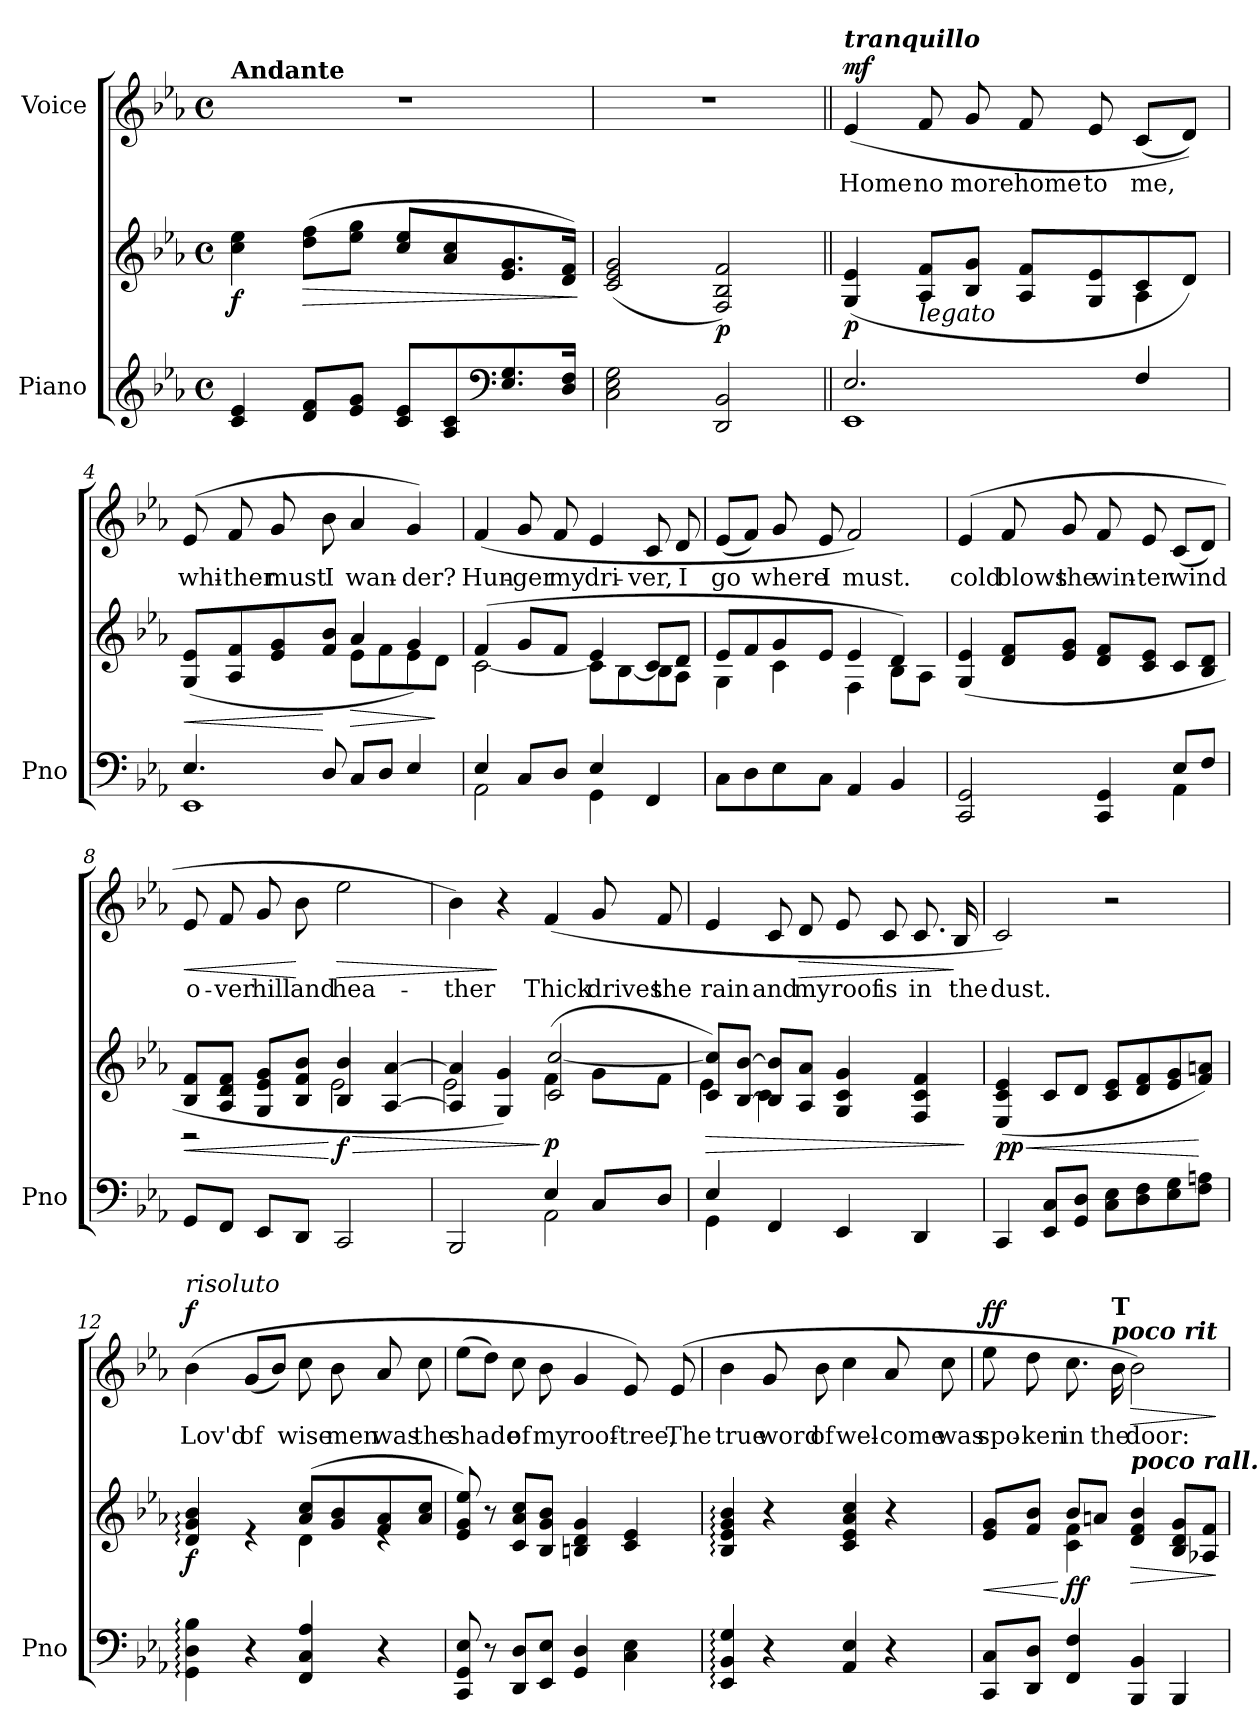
**kern	**kern	**dynam	**kern	**text	**dynam
*part2	*part2	*part2	*part1	*part1	*part1
*staff3	*staff2	*staff2/3	*staff1	*staff1	*staff1
*I"Piano	*	*	*I"Voice	*	*
*I'Pno	*	*	*	*	*
*clefG2	*clefG2	*	*clefG2	*	*
*k[b-e-a-]	*k[b-e-a-]	*	*k[b-e-a-]	*	*
*M4/4	*M4/4	*	*M4/4	*	*
*met(c)	*met(c)	*	*met(c)	*	*
=1	=1	=1	=1	=1	=1
!	!	!	!LO:TX:a:B:t=Andante	!	!
!	!	!LO:DY:b	!	!	!
4c/ 4e-/	4cc\ 4ee-\	f	1r	.	.
!	!	!LO:HP:b	!	!	!
8d/ 8f/L	(>8dd\ 8ff\L	>	.	.	.
8e-/ 8g/J	8ee-\ 8gg\J	.	.	.	.
8c/ 8e-/L	8cc/ 8ee-/L	.	.	.	.
8A-/ 8c/	8a-/ 8cc/	.	.	.	.
*clefF4	*	*	*	*	*
8.E-/ 8.G/	8.e-/ 8.g/	.	.	.	.
16D/ 16F/Jk	16d/ 16f/Jk)	.	.	.	.
.	.	]	.	.	.
=2	=2	=2	=2	=2	=2
2C\ 2E-\ 2G\	(>2c/ 2e-/ 2g/	.	1r	.	.
!	!	!LO:DY:b	!	!	!
2DD/ 2BB-/	2F/ 2B-/ 2f/)	p	.	.	.
=3||	=3||	=3||	=3||	=3||	=3||
*^	*^	*	*	*	*
!	!	!	!	!	!LO:TX:a:Bi:t=tranquillo	!	!
!	!	!	!	!LO:DY:b	!	!LO:LY:b	!LO:DY:a
2.E-/	1EE-	(>4G/ 4e-/	2.ryy	p	(>4e-/	Home	mf
!	!	!LO:TX:b:i:t=legato	!	!	!	!	!
!	!	!	!	!	!	!LO:LY:b	!
.	.	8A-/ 8f/L	.	.	8f/	no	.
!	!	!	!	!	!	!LO:LY:b	!
.	.	8B-/ 8g/J	.	.	8g/	more	.
!	!	!	!	!	!	!LO:LY:b	!
.	.	8A-/ 8f/L	.	.	8f/	home	.
!	!	!	!	!	!	!LO:LY:b	!
.	.	8G/ 8e-/	.	.	8e-/	to	.
!	!	!	!	!	!	!LO:LY:b	!
4F/	.	8c/	4A-\	.	(<8c/L	me,	.
.	.	8d/J)	.	.	8d/J))	.	.
!!LO:LB:g=z
=4	=4	=4	=4	=4	=4	=4	=4
!	!	!	!	!LO:HP:b	!	!LO:LY:b	!
4.E-/	1EE-	(>8G/ 8e-/L	2ryy	<	(>8e-/	whi-	.
!	!	!	!	!	!	!LO:LY:b	!
.	.	8A-/ 8f/	.	.	8f/	-ther	.
!	!	!	!	!	!	!LO:LY:b	!
.	.	8e-/ 8g/	.	.	8g/	must	.
!	!	!	!	!	!	!LO:LY:b	!
8D/	.	8f/ 8b-/J	.	[	8b-\	I	.
!	!	!	!	!LO:HP:b	!	!LO:LY:b	!
8C/L	.	4a-/	8e-\L	>	4a-/	wan-	.
8D/J	.	.	8f\	.	.	.	.
!	!	!	!	!	!	!LO:LY:b	!
4E-/	.	4g/)	8e-\	.	4g/)	-der?	.
.	.	.	8d\J	]	.	.	.
=5	=5	=5	=5	=5	=5	=5	=5
!	!	!	!	!	!	!LO:LY:b	!
4E-/	2AA-\	(>4f/	[2c\	.	(>4f/	Hun-	.
!	!	!	!	!	!	!LO:LY:b	!
8C/L	.	8g/L	.	.	8g/	-ger	.
!	!	!	!	!	!	!LO:LY:b	!
8D/J	.	8f/J	.	.	8f/	my	.
!	!	!	!	!	!	!LO:LY:b	!
4E-/	4GG\	4e-/	8c\L]	.	4e-/	dri-	.
.	.	.	[8B-\	.	.	.	.
!	!	!	!	!	!	!LO:LY:b	!
4FF/	4ryy	8c/L	8B-\]	.	8c/	-ver,	.
!	!	!	!	!	!	!LO:LY:b	!
.	.	8d/J	8A-\J	.	8d/	I	.
*v	*v	*	*	*	*	*	*
=6	=6	=6	=6	=6	=6	=6
!	!	!	!	!	!LO:LY:b	!
8C\L	8e-/L	4G\	.	(<8e-/L	go	.
8D\	8f/	.	.	8f/J)	.	.
!	!	!	!	!	!LO:LY:b	!
8E-\	8g/	4c\	.	8g/	where	.
!	!	!	!	!	!LO:LY:b	!
8C\J	8e-/J	.	.	8e-/	I	.
!	!	!	!	!	!LO:LY:b	!
4AA-/	4e-/	4F\	.	2f/)	must.	.
4BB-/	4d/)	8B-\L	.	.	.	.
.	.	8A-\J	.	.	.	.
!!LO:LB:g=z
=7	=7	=7	=7	=7	=7	=7
*^	*	*	*	*	*	*
!	!	!	!	!	!	!LO:LY:b	!
*	*	*v	*v	*	*	*	*
2CC/ 2GG/	2.ryy	(>4G/ 4e-/	.	(>4e-/	cold	.
!	!	!	!	!	!LO:LY:b	!
.	.	8d/ 8f/L	.	8f/	blows	.
!	!	!	!	!	!LO:LY:b	!
.	.	8e-/ 8g/J	.	8g/	the	.
!	!	!	!	!	!LO:LY:b	!
4CC/ 4GG/	.	8d/ 8f/L	.	8f/	win-	.
!	!	!	!	!	!LO:LY:b	!
.	.	8c/ 8e-/J	.	8e-/	-ter	.
!	!	!	!	!	!LO:LY:b	!
8E-/L	4AA-\	8c/L	.	(<8c/L	wind	.
8F/J	.	8B-/ 8d/J	.	8d/J)	.	.
*v	*v	*	*	*	*	*
=8	=8	=8	=8	=8	=8
!	!	!LO:HP:b	!	!LO:LY:b	!LO:HP:b
*	*^	*	*	*	*
8GG/L	8B-/ 8f/L	2r	<	8e-/	o-	<
!	!	!	!	!	!LO:LY:b	!
8FF/J	8A-/ 8d/ 8f/J	.	.	8f/	-ver	.
!	!	!	!	!	!LO:LY:b	!
8EE-/L	8G/ 8e-/ 8g/L	.	.	8g/	hill	.
!	!	!	!	!	!LO:LY:b	!
8DD/J	8B-/ 8f/ 8b-/J	.	.	8b-\	and	[
!	!	!	!LO:HP:n=1:b	!	!LO:LY:b	!LO:HP:b
!	!	!	!LO:DY:n=1:b	!	!	!
2CC/	4B-/ 4b-/	2e-\	[ > f	2ee-\	hea-	>
.	[4A-/ [4a-/	.	.	.	.	.
=9	=9	=9	=9	=9	=9	=9
*^	*	*	*	*	*	*
!	!	!	!	!	!	!LO:LY:b	!
2BBB-/	2ryy	4A-/] 4a-/]	2e-\	.	4b-\)	-ther	.
.	.	4G/ 4g/)	.	.	4r	.	]
!	!	!	!	!LO:DY:n=1:b	!	!LO:LY:b	!
2AA-\	4E-/	(<4f\	2c/ [2cc/	] p	(>4f/	Thick	.
!	!	!	!	!	!	!LO:LY:b	!
.	8C/L	8g\L	.	.	8g/	drives	.
!	!	!	!	!	!	!LO:LY:b	!
.	8D/J	8f\J	.	.	8f/	the	.
!!LO:PB:g=z
=10	=10	=10	=10	=10	=10	=10	=10
!	!	!	!	!LO:HP:b	!	!LO:LY:b	!
4E-/	4GG\	8c/ 8cc/]L)	4e-\	>	4e-/	rain	.
.	.	[8B-/ [8b-/J	.	.	.	.	.
!	!	!	!	!	!	!LO:LY:b	!
4FF/	2.ryy	8B-/] 8b-/]L	4c\	.	8c/	and	.
!	!	!	!	!	!	!LO:LY:b	!LO:HP:b
.	.	8A-/ 8a-/J	.	.	8d/	my	>
!	!	!	!	!	!	!LO:LY:b	!
4EE-/	.	4G/ 4c/ 4g/	2ryy	.	8e-/	roof	.
!	!	!	!	!	!	!LO:LY:b	!
.	.	.	.	.	8c/	is	.
!	!	!	!	!	!	!LO:LY:b	!
4DD/	.	4F/ 4c/ 4f/	.	.	8.c/	in	.
!	!	!	!	!	!	!LO:LY:b	!
.	.	.	.	.	16B-/	the	]
*v	*v	*	*	*	*	*	*
*	*v	*v	*	*	*	*
.	.	]	.	.	.
=11	=11	=11	=11	=11	=11
!	!	!LO:HP:b	!	!LO:LY:b	!
!	!	!LO:DY:n=1:b	!	!	!
4CC/	(>4E-/ 4c/ 4e-/	< pp	2c/)	dust.	.
8EE-/ 8C/L	8c/L	.	.	.	.
8GG/ 8D/J	8d/J	.	.	.	.
8C\ 8E-\L	8c/ 8e-/L	.	2r	.	.
8D\ 8F\	8d/ 8f/	.	.	.	.
8E-\ 8G\	8e-/ 8g/	.	.	.	.
8F\ 8An\J	8f/ 8an/J)	[	.	.	.
=12	=12	=12	=12	=12	=12
*	*^	*	*	*	*
!	!	!	!	!LO:TX:a:i:t=risoluto	!	!
!	!	!	!LO:DY:b	!	!LO:LY:b	!LO:DY:a
4GG\: 4D\: 4B-\:	4d/: 4g/: 4b-/:	2ryy	f	(>4b-\	Lov'd	f
!	!	!	!	!	!LO:LY:b	!
4r	4re	.	.	(<8g/L	of	.
.	.	.	.	8b-/J)	.	.
!	!	!	!	!	!LO:LY:b	!
4FF/ 4C/ 4A-/	(>8a-/ 8cc/L	4d\	.	8cc\	wise	.
!	!	!	!	!	!LO:LY:b	!
.	8g/ 8b-/	.	.	8b-\	men	.
!	!	!	!	!	!LO:LY:b	!
4r	8f/ 8a-/	4re	.	8a-/	was	.
!	!	!	!	!	!LO:LY:b	!
.	8a-/ 8cc/J	.	.	8cc\	the	.
*	*v	*v	*	*	*	*
!!LO:LB:g=z
=13	=13	=13	=13	=13	=13
!	!	!	!	!LO:LY:b	!
8CC/ 8GG/ 8E-/	8e-/ 8g/ 8ee-/)	.	(>8ee-\L	shade	.
8r	8r	.	8dd\J)	.	.
!	!	!	!	!LO:LY:b	!
8DD/ 8D/L	8c/ 8a-/ 8cc/L	.	8cc\	of	.
!	!	!	!	!LO:LY:b	!
8EE-/ 8E-/J	8B-/ 8g/ 8b-/J	.	8b-\	my	.
!	!	!	!	!LO:LY:b	!
4GG/ 4D/	4Bn/ 4d/ 4g/	.	4g/	roof-	.
!	!	!	!	!LO:LY:b	!
4C\ 4E-\	4c/ 4e-/	.	8e-/)	-tree,	.
!	!	!	!	!LO:LY:b	!
.	.	.	(>8e-/	The	.
=14	=14	=14	=14	=14	=14
!	!	!	!	!LO:LY:b	!
4EE-/: 4BB-/: 4G/:	4B-/: 4e-/: 4g/: 4b-/:	.	4b-\	true	.
!	!	!	!	!LO:LY:b	!
4r	4r	.	8g/	word	.
!	!	!	!	!LO:LY:b	!
.	.	.	8b-\	of	.
!	!	!	!	!LO:LY:b	!
4AA-/ 4E-/	4c/ 4e-/ 4a-/ 4cc/	.	4cc\	wel-	.
!	!	!	!	!LO:LY:b	!
4r	4r	.	8a-/	-come	.
!	!	!	!	!LO:LY:b	!
.	.	.	8cc\	was	.
=15	=15	=15	=15	=15	=15
!	!	!LO:HP:b	!	!LO:LY:b	!LO:DY:a
*	*^	*	*	*	*
8CC/ 8C/L	8e-/ 8g/L	4ryy	<	8ee-\	spo-	ff
!	!	!	!	!	!LO:LY:b	!
8DD/ 8D/J	8f/ 8b-/J	.	.	8dd\	-ken	.
!	!	!	!LO:DY:n=1:b	!	!LO:LY:b	!
4FF/ 4F/	8b-/L	4c\ 4f\	[ ff	8.cc\	in	.
.	8an/J	.	.	.	.	.
!	!	!	!	!LO:TX:a:Bi:t=poco rit	!	!
!	!	!	!	!LO:TX:a:B:t=T	!	!
!	!	!	!	!	!LO:LY:b	!
.	.	.	.	16b-\	the	.
!	!LO:TX:a:Bi:t=poco rall.	!	!	!	!	!
!	!	!	!LO:HP:b	!	!LO:LY:b	!LO:HP:b
4BBB-/ 4BB-/	4d/ 4f/ 4b-/	2ryy	>	2b-\)	door:	>
4BBB-/	8B-/ 8d/ 8g/L	.	.	.	.	.
.	8A-X/ 8f/J	.	.	.	.	.
*	*v	*v	*	*	*	*
.	.	]	.	.	]
=	=	=	=	=	=
*-	*-	*-	*-	*-	*-
